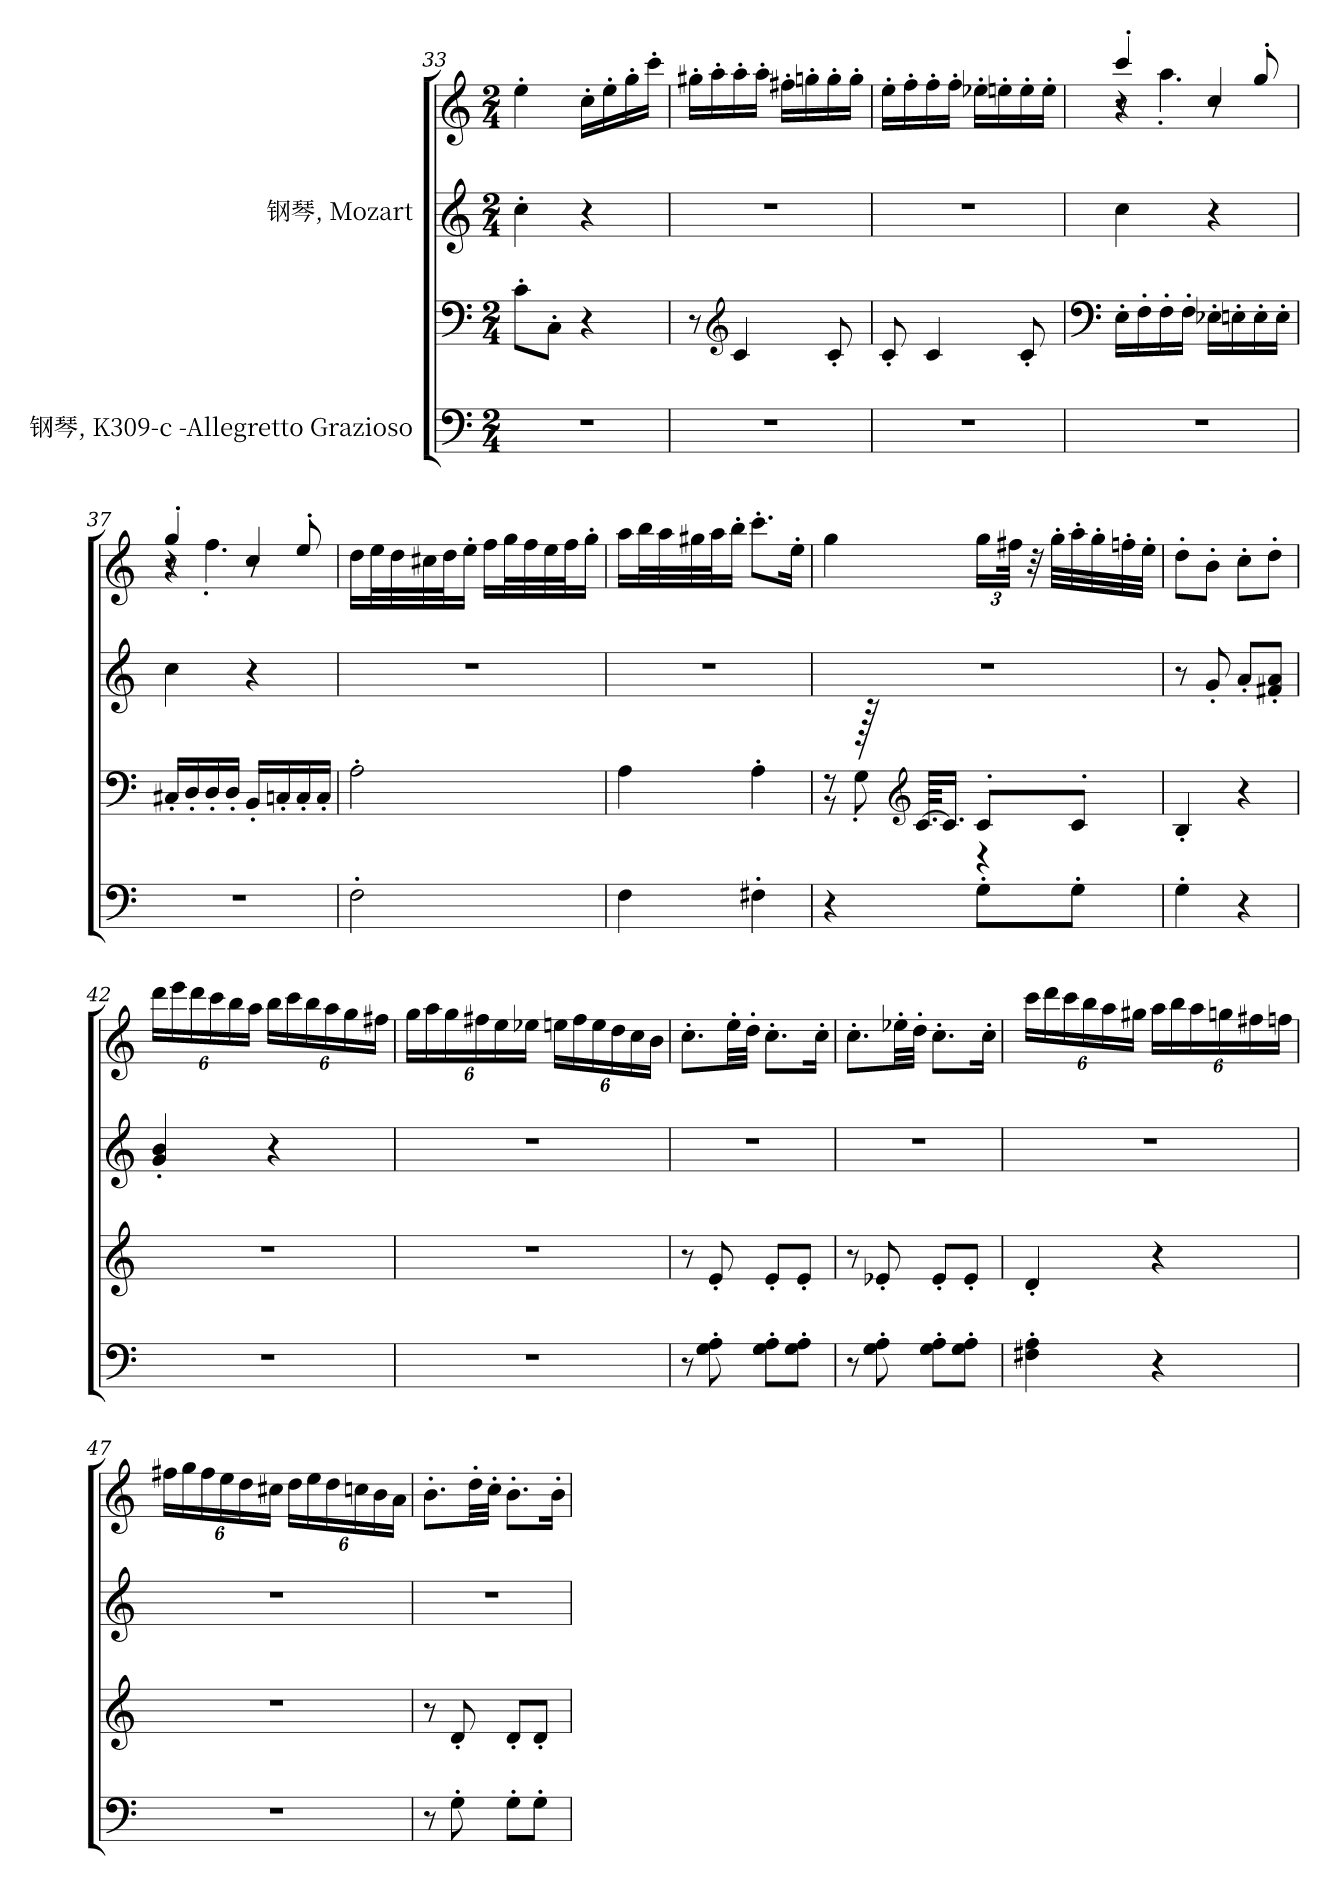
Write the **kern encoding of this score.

**kern	**kern	**kern	**kern
*part2	*part2	*part1	*part1
*staff4	*staff3	*staff2	*staff1
*I"钢琴, K309-c -Allegretto Grazioso	*	*I"钢琴, Mozart	*
*clefF4	*clefF4	*clefG2	*clefG2
*k[]	*k[]	*k[]	*k[]
*M2/4	*M2/4	*M2/4	*M2/4
=33	=33	=33	=33
2r	8c'\L	4cc'\	4ee'\
.	8C'\J	.	.
.	4r	4r	16cc'\LL
.	.	.	16ee'\
.	.	.	16gg'\
.	.	.	16ccc'\JJ
=34	=34	=34	=34
2r	8r	2r	16gg#X'\LL
.	.	.	16aa'\
*	*clefG2	*	*
.	4c/	.	16aa'\
.	.	.	16aa'\JJ
.	.	.	16ff#X'\LL
.	.	.	16ggn'\
.	8c'/	.	16gg'\
.	.	.	16gg'\JJ
=35	=35	=35	=35
2r	8c'/	2r	16ee'\LL
.	.	.	16ff'\
.	4c/	.	16ff'\
.	.	.	16ff'\JJ
.	.	.	16ee-X'\LL
.	.	.	16een'\
.	8c'/	.	16ee'\
.	.	.	16ee'\JJ
!!LO:LB:g=z
=36	=36	=36	=36
*	*clefF4	*	*
*	*	*	*^
*	*	*	*	*^
2r	16E'\LL	4cc\	4ccc'/	8r	4r
.	16F'\	.	.	.	.
.	16F'\	.	.	4.aa'\	.
.	16F'\JJ	.	.	.	.
.	16E-X'\LL	4r	8r	.	4cc/
.	16En'\	.	.	.	.
.	16E'\	.	8gg'/	.	.
.	16E'\JJ	.	.	.	.
=37	=37	=37	=37	=37	=37
2r	16C#X'/LL	4cc\	4gg'/	8r	4r
.	16D'/	.	.	.	.
.	16D'/	.	.	4.ff'\	.
.	16D'/JJ	.	.	.	.
.	16BB'/LL	4r	8r	.	4cc/
.	16Cn'/	.	.	.	.
.	16C'/	.	8ee'/	.	.
.	16C'/JJ	.	.	.	.
*	*	*	*v	*v	*v
=38	=38	=38	=38
2F'\	2A'\	2r	16dd\LL
.	.	.	32ee\L
.	.	.	32dd\
.	.	.	32cc#X\
.	.	.	32dd\J
.	.	.	16ee'\JJ
.	.	.	16ff\LL
.	.	.	32gg\L
.	.	.	32ff\
.	.	.	32ee\
.	.	.	32ff\J
.	.	.	16gg'\JJ
=39	=39	=39	=39
4F\	4A\	2r	16aa\LL
.	.	.	32bb\L
.	.	.	32aa\
.	.	.	32gg#X\
.	.	.	32aa\J
.	.	.	16bb'\JJ
4F#X'\	4A'\	.	8.ccc'\L
.	.	.	16ee'\Jk
!!LO:PB:g=z
=40	=40	=40	=40
*	*^	*	*
4r	8r	8r	2r	4gg\
.	128r	8G'\	.	.
*	*clefG2	*	*	*
.	[64.c/KKLL	.	.	.
.	16.c/JJ]	.	.	.
*	*	*	*	*Xbrackettup
8G'\L	8c'/L	4r	.	24gg\LL
.	.	.	.	48ff#X\JJk
.	.	.	.	32r
.	.	.	.	32gg'\LLL
8G'\J	8c'/J	.	.	32aa'\
.	.	.	.	32gg'\
.	.	.	.	32ffn'\
.	.	.	.	32ee'\JJJ
*	*v	*v	*	*
=41	=41	=41	=41
4G'\	4B'/	8r	8dd'\L
.	.	8g'/	8b'\J
4r	4r	8a'/L	8cc'\L
.	.	8f#X/' 8a/'J	8dd'\J
=42	=42	=42	=42
2r	2r	4g/' 4b/'	24ddd\LL
.	.	.	24eee\
.	.	.	24ddd\
.	.	.	24ccc\
.	.	.	24bb\
.	.	.	24aa\JJ
.	.	4r	24bb\LL
.	.	.	24ccc\
.	.	.	24bb\
.	.	.	24aa\
.	.	.	24gg\
.	.	.	24ff#X\JJ
!!LO:LB:g=z
=43	=43	=43	=43
2r	2r	2r	24gg\LL
.	.	.	24aa\
.	.	.	24gg\
.	.	.	24ff#X\
.	.	.	24ee\
.	.	.	24ee-X\JJ
.	.	.	24een\LL
.	.	.	24ff#\
.	.	.	24ee\
.	.	.	24dd\
.	.	.	24cc\
.	.	.	24b\JJ
=44	=44	=44	=44
8r	8r	2r	8.cc'\L
8G\' 8A\'	8e'/	.	.
.	.	.	32ee'\LL
.	.	.	32dd'\JJJ
8G\' 8A\'L	8e'/L	.	8.cc'\L
8G\' 8A\'J	8e'/J	.	.
.	.	.	16cc'\Jk
=45	=45	=45	=45
8r	8r	2r	8.cc'\L
8G\' 8A\'	8e-X'/	.	.
.	.	.	32ee-X'\LL
.	.	.	32dd'\JJJ
8G\' 8A\'L	8e-'/L	.	8.cc'\L
8G\' 8A\'J	8e-'/J	.	.
.	.	.	16cc'\Jk
!!LO:LB:g=z
=46	=46	=46	=46
4F#X\' 4A\'	4d'/	2r	24ccc\LL
.	.	.	24ddd\
.	.	.	24ccc\
.	.	.	24bb\
.	.	.	24aa\
.	.	.	24gg#X\JJ
4r	4r	.	24aa\LL
.	.	.	24bb\
.	.	.	24aa\
.	.	.	24ggn\
.	.	.	24ff#X\
.	.	.	24ffn\JJ
=47	=47	=47	=47
2r	2r	2r	24ff#X\LL
.	.	.	24gg\
.	.	.	24ff#\
.	.	.	24ee\
.	.	.	24dd\
.	.	.	24cc#X\JJ
.	.	.	24dd\LL
.	.	.	24ee\
.	.	.	24dd\
.	.	.	24ccn\
.	.	.	24b\
.	.	.	24a\JJ
=48	=48	=48	=48
8r	8r	2r	8.b'\L
8G'\	8d'/	.	.
.	.	.	32dd'\LL
.	.	.	32cc'\JJJ
8G'\L	8d'/L	.	8.b'\L
8G'\J	8d'/J	.	.
.	.	.	16b'\Jk
=	=	=	=
*-	*-	*-	*-
